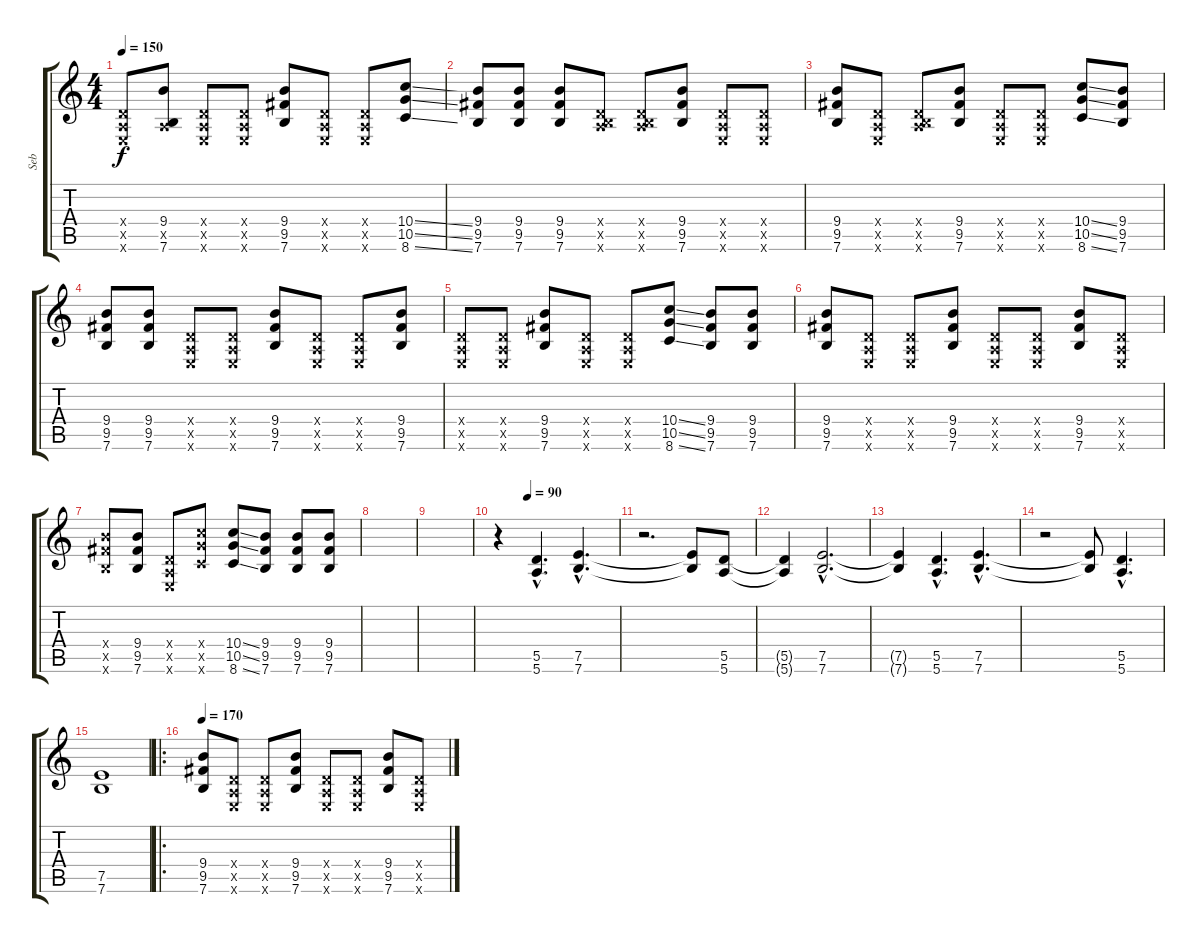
\track ("Seb" "Seb") {instrument distortionguitar}
\staff {score tabs}
\tuning (E4 B3 G3 D3 A2 E2) {hide}
\ts (4 4)
\tempo 150
\clef g2
\ks c
(0.4{x} 0.5{x} 0.6{x}).8{dy f} (9.4 0.5{x} 7.6).8 (0.4{x} 0.5{x} 0.6{x}).8 (0.4{x} 0.5{x} 0.6{x}).8 (9.4 9.5 7.6).8 (0.4{x} 0.5{x} 0.6{x}).8 (0.4{x} 0.5{x} 0.6{x}).8 (10.4{ss} 10.5{ss} 8.6{ss}).8 |
(9.4 9.5 7.6).8 (9.4 9.5 7.6).8 (9.4 9.5 7.6).8 (0.4{x} 0.5{x} 7.6{x}).8 (0.4{x} 0.5{x} 7.6{x}).8 (9.4 9.5 7.6).8 (0.4{x} 0.5{x} 0.6{x}).8 (0.4{x} 0.5{x} 0.6{x}).8 |
(9.4 9.5 7.6).8 (0.4{x} 0.5{x} 0.6{x}).8 (0.4{x} 0.5{x} 7.6{x}).8 (9.4 9.5 7.6).8 (0.4{x} 0.5{x} 0.6{x}).8 (0.4{x} 0.5{x} 0.6{x}).8 (10.4{ss} 10.5{ss} 8.6{ss}).8 (9.4 9.5 7.6).8 |
(9.4 9.5 7.6).8 (9.4 9.5 7.6).8 (0.4{x} 0.5{x} 0.6{x}).8 (0.4{x} 0.5{x} 0.6{x}).8 (9.4 9.5 7.6).8 (0.4{x} 0.5{x} 0.6{x}).8 (0.4{x} 0.5{x} 0.6{x}).8 (9.4 9.5 7.6).8 |
(0.4{x} 0.5{x} 0.6{x}).8 (0.4{x} 0.5{x} 0.6{x}).8 (9.4 9.5 7.6).8 (0.4{x} 0.5{x} 0.6{x}).8 (0.4{x} 0.5{x} 0.6{x}).8 (10.4{ss} 10.5{ss} 8.6{ss}).8 (9.4 9.5 7.6).8 (9.4 9.5 7.6).8 |
(9.4 9.5 7.6).8 (0.4{x} 0.5{x} 0.6{x}).8 (0.4{x} 0.5{x} 0.6{x}).8 (9.4 9.5 7.6).8 (0.4{x} 0.5{x} 0.6{x}).8 (0.4{x} 0.5{x} 0.6{x}).8 (9.4 9.5 7.6).8 (0.4{x} 0.5{x} 0.6{x}).8 |
(9.4{x} 9.5{x} 7.6{x}).8 (9.4 9.5 7.6).8 (0.4{x} 0.5{x} 0.6{x}).8 (10.4{x} 10.5{x} 8.6{x}).8 (10.4{ss} 10.5{ss} 8.6{ss}).8 (9.4 9.5 7.6).8 (9.4 9.5 7.6).8 (9.4 9.5 7.6).8 |
|
|
\tempo (90 0.25)
r.4 (5.5{hac} 5.6{hac}).4{d} (7.5{hac} 7.6{hac}).4{d} |
r.2{d} (7.5{t} 7.6{t}).8 (5.5 5.6).8 |
(5.5{t} 5.6{t}).4 (7.5{hac} 7.6{hac}).2{d} |
(7.5{t} 7.6{t}).4 (5.5{hac} 5.6{hac}).4{d} (7.5{hac} 7.6{hac}).4{d} |
r.2 (7.5{t} 7.6{t}).8 (5.5{hac} 5.6{hac}).4{d} |
(7.5 7.6).1 |
\ro
\tempo 170
(9.4 9.5 7.6).8 (0.4{x} 0.5{x} 0.6{x}).8 (0.4{x} 0.5{x} 0.6{x}).8 (9.4 9.5 7.6).8 (0.4{x} 0.5{x} 0.6{x}).8 (0.4{x} 0.5{x} 0.6{x}).8 (9.4 9.5 7.6).8 (0.4{x} 0.5{x} 0.6{x}).8
